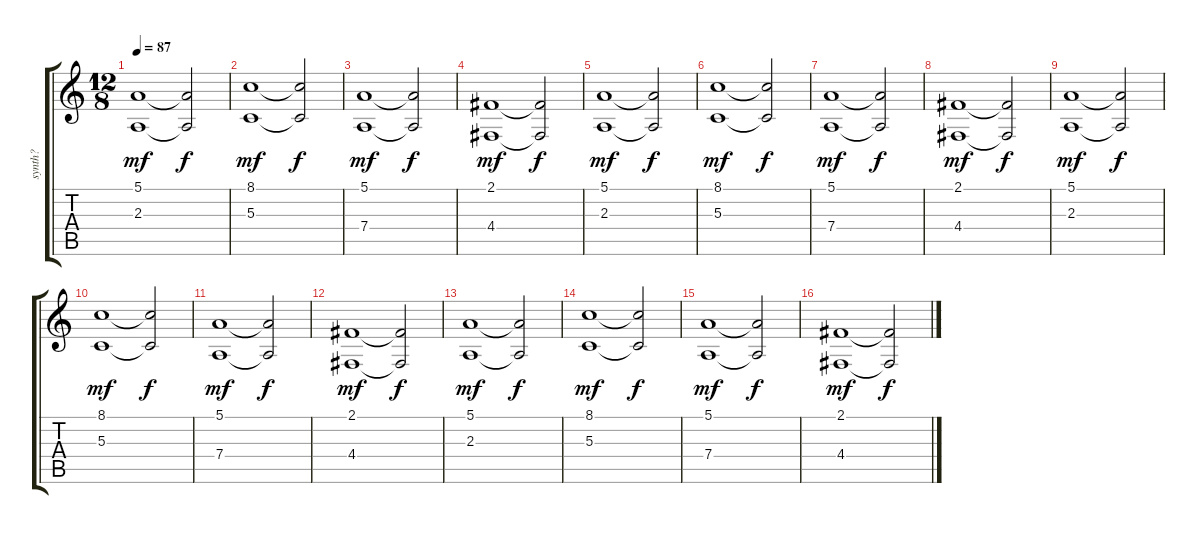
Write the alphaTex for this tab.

\track ("synth?" "synth?") {instrument fx1rain}
\staff {score tabs}
\tuning (E4 B3 G3 D3 A2 E2) {hide}
\ts (12 8)
\tempo 87
\clef g2
\ks c
(5.1 2.3).1{dy mf} (5.1{t} 2.3{t}).2{dy f} |
(8.1 5.3).1{dy mf} (8.1{t} 5.3{t}).2{dy f} |
(5.1 7.4).1{dy mf} (5.1{t} 7.4{t}).2{dy f} |
(2.1 4.4).1{dy mf} (2.1{t} 4.4{t}).2{dy f} |
(5.1 2.3).1{dy mf} (5.1{t} 2.3{t}).2{dy f} |
(8.1 5.3).1{dy mf} (8.1{t} 5.3{t}).2{dy f} |
(5.1 7.4).1{dy mf} (5.1{t} 7.4{t}).2{dy f} |
(2.1 4.4).1{dy mf} (2.1{t} 4.4{t}).2{dy f} |
(5.1 2.3).1{dy mf} (5.1{t} 2.3{t}).2{dy f} |
(8.1 5.3).1{dy mf} (8.1{t} 5.3{t}).2{dy f} |
(5.1 7.4).1{dy mf} (5.1{t} 7.4{t}).2{dy f} |
(2.1 4.4).1{dy mf} (2.1{t} 4.4{t}).2{dy f} |
(5.1 2.3).1{dy mf} (5.1{t} 2.3{t}).2{dy f} |
(8.1 5.3).1{dy mf} (8.1{t} 5.3{t}).2{dy f} |
(5.1 7.4).1{dy mf} (5.1{t} 7.4{t}).2{dy f} |
(2.1 4.4).1{dy mf} (2.1{t} 4.4{t}).2{dy f}
